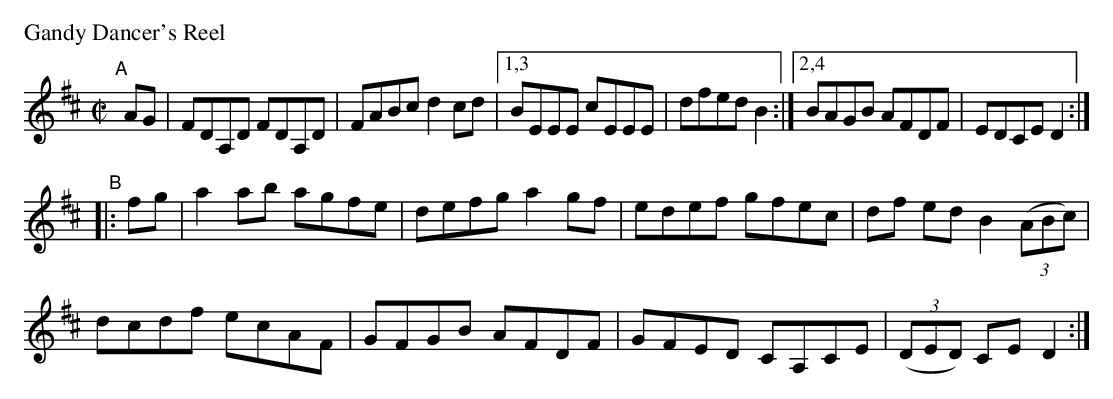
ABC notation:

X:1
P: Gandy Dancer's Reel
M: C|
L: 1/8
K: D
"^A"[|] AG |\
FDA,D FDA,D | FABc d2cd |[1,3 BEEE cEEE | dfed B2 \
                       :|[2,4 BAGB AFDF | EDCE D2 :|
"^B"|: fg |\
a2ab agfe | defg a2gf | edef gfec | df edB2 ((3ABc) |
dcdf ecAF | GFGB AFDF | GFED CA,CE | ((3DED) CE D2 :|
